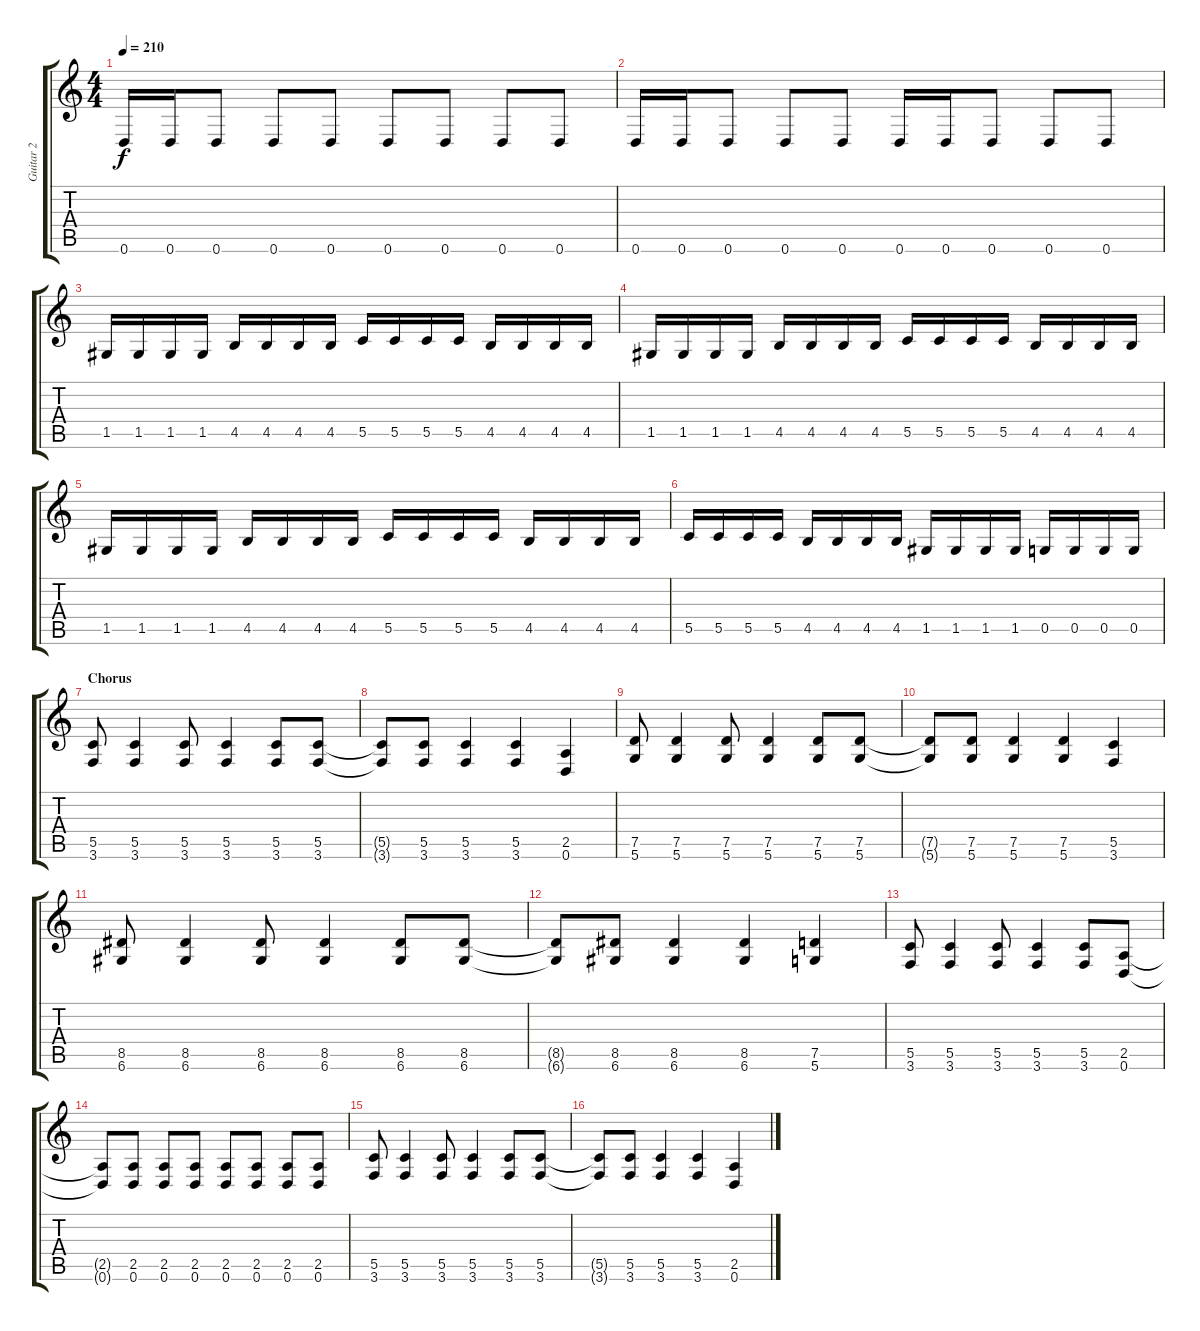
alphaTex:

\track ("Guitar 2" "Guitar 2") {instrument overdrivenguitar}
\staff {score tabs}
\tuning (D4 A3 F3 C3 G2 D2) {hide}
\ts (4 4)
\tempo 210
\clef g2
\ks c
0.6.16{dy f} 0.6.16 0.6.8 0.6.8 0.6.8 0.6.8 0.6.8 0.6.8 0.6.8 |
0.6.16 0.6.16 0.6.8 0.6.8 0.6.8 0.6.16 0.6.16 0.6.8 0.6.8 0.6.8 |
1.5.16 1.5.16 1.5.16 1.5.16 4.5.16 4.5.16 4.5.16 4.5.16 5.5.16 5.5.16 5.5.16 5.5.16 4.5.16 4.5.16 4.5.16 4.5.16 |
1.5.16 1.5.16 1.5.16 1.5.16 4.5.16 4.5.16 4.5.16 4.5.16 5.5.16 5.5.16 5.5.16 5.5.16 4.5.16 4.5.16 4.5.16 4.5.16 |
1.5.16 1.5.16 1.5.16 1.5.16 4.5.16 4.5.16 4.5.16 4.5.16 5.5.16 5.5.16 5.5.16 5.5.16 4.5.16 4.5.16 4.5.16 4.5.16 |
5.5.16 5.5.16 5.5.16 5.5.16 4.5.16 4.5.16 4.5.16 4.5.16 1.5.16 1.5.16 1.5.16 1.5.16 0.5.16 0.5.16 0.5.16 0.5.16 |
\section ("" "Chorus")
(5.5 3.6).8 (5.5 3.6).4 (5.5 3.6).8 (5.5 3.6).4 (5.5 3.6).8 (5.5 3.6).8 |
(5.5{t} 3.6{t}).8 (5.5 3.6).8 (5.5 3.6).4 (5.5 3.6).4 (2.5 0.6).4 |
(7.5 5.6).8 (7.5 5.6).4 (7.5 5.6).8 (7.5 5.6).4 (7.5 5.6).8 (7.5 5.6).8 |
(7.5{t} 5.6{t}).8 (7.5 5.6).8 (7.5 5.6).4 (7.5 5.6).4 (5.5 3.6).4 |
(8.5 6.6).8 (8.5 6.6).4 (8.5 6.6).8 (8.5 6.6).4 (8.5 6.6).8 (8.5 6.6).8 |
(8.5{t} 6.6{t}).8 (8.5 6.6).8 (8.5 6.6).4 (8.5 6.6).4 (7.5 5.6).4 |
(5.5 3.6).8 (5.5 3.6).4 (5.5 3.6).8 (5.5 3.6).4 (5.5 3.6).8 (2.5 0.6).8 |
(2.5{t} 0.6{t}).8 (2.5 0.6).8 (2.5 0.6).8 (2.5 0.6).8 (2.5 0.6).8 (2.5 0.6).8 (2.5 0.6).8 (2.5 0.6).8 |
(5.5 3.6).8 (5.5 3.6).4 (5.5 3.6).8 (5.5 3.6).4 (5.5 3.6).8 (5.5 3.6).8 |
(5.5{t} 3.6{t}).8 (5.5 3.6).8 (5.5 3.6).4 (5.5 3.6).4 (2.5 0.6).4
